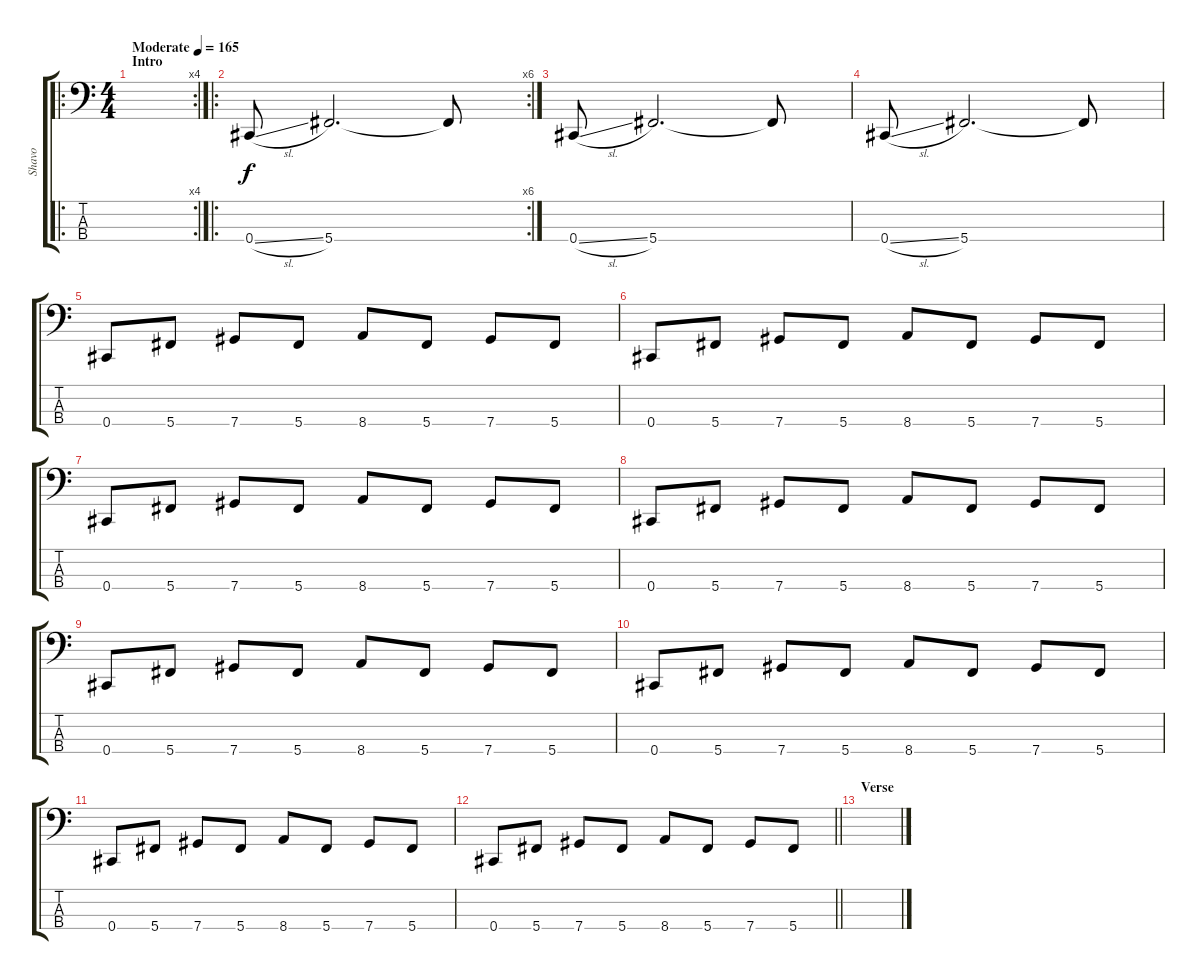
\track ("Shavo" "Shavo") {instrument electricbassfinger}
\staff {score tabs}
\tuning (Gb2 Db2 Ab1 Db1) {hide}
\ro
\rc 4
\ts (4 4)
\section ("" "Intro")
\tempo (165 "Moderate")
\clef f4
\ks c
|
\ro
\rc 6
0.4{sl}.8 5.4.2{d} 5.4{t}.8 |
0.4{sl}.8 5.4.2{d} 5.4{t}.8 |
0.4{sl}.8 5.4.2{d} 5.4{t}.8 |
0.4.8 5.4.8 7.4.8 5.4.8 8.4.8 5.4.8 7.4.8 5.4.8 |
0.4.8 5.4.8 7.4.8 5.4.8 8.4.8 5.4.8 7.4.8 5.4.8 |
0.4.8 5.4.8 7.4.8 5.4.8 8.4.8 5.4.8 7.4.8 5.4.8 |
0.4.8 5.4.8 7.4.8 5.4.8 8.4.8 5.4.8 7.4.8 5.4.8 |
0.4.8 5.4.8 7.4.8 5.4.8 8.4.8 5.4.8 7.4.8 5.4.8 |
0.4.8 5.4.8 7.4.8 5.4.8 8.4.8 5.4.8 7.4.8 5.4.8 |
0.4.8 5.4.8 7.4.8 5.4.8 8.4.8 5.4.8 7.4.8 5.4.8 |
\barLineRight lightlight
0.4.8 5.4.8 7.4.8 5.4.8 8.4.8 5.4.8 7.4.8 5.4.8 |
\section ("" "Verse")
